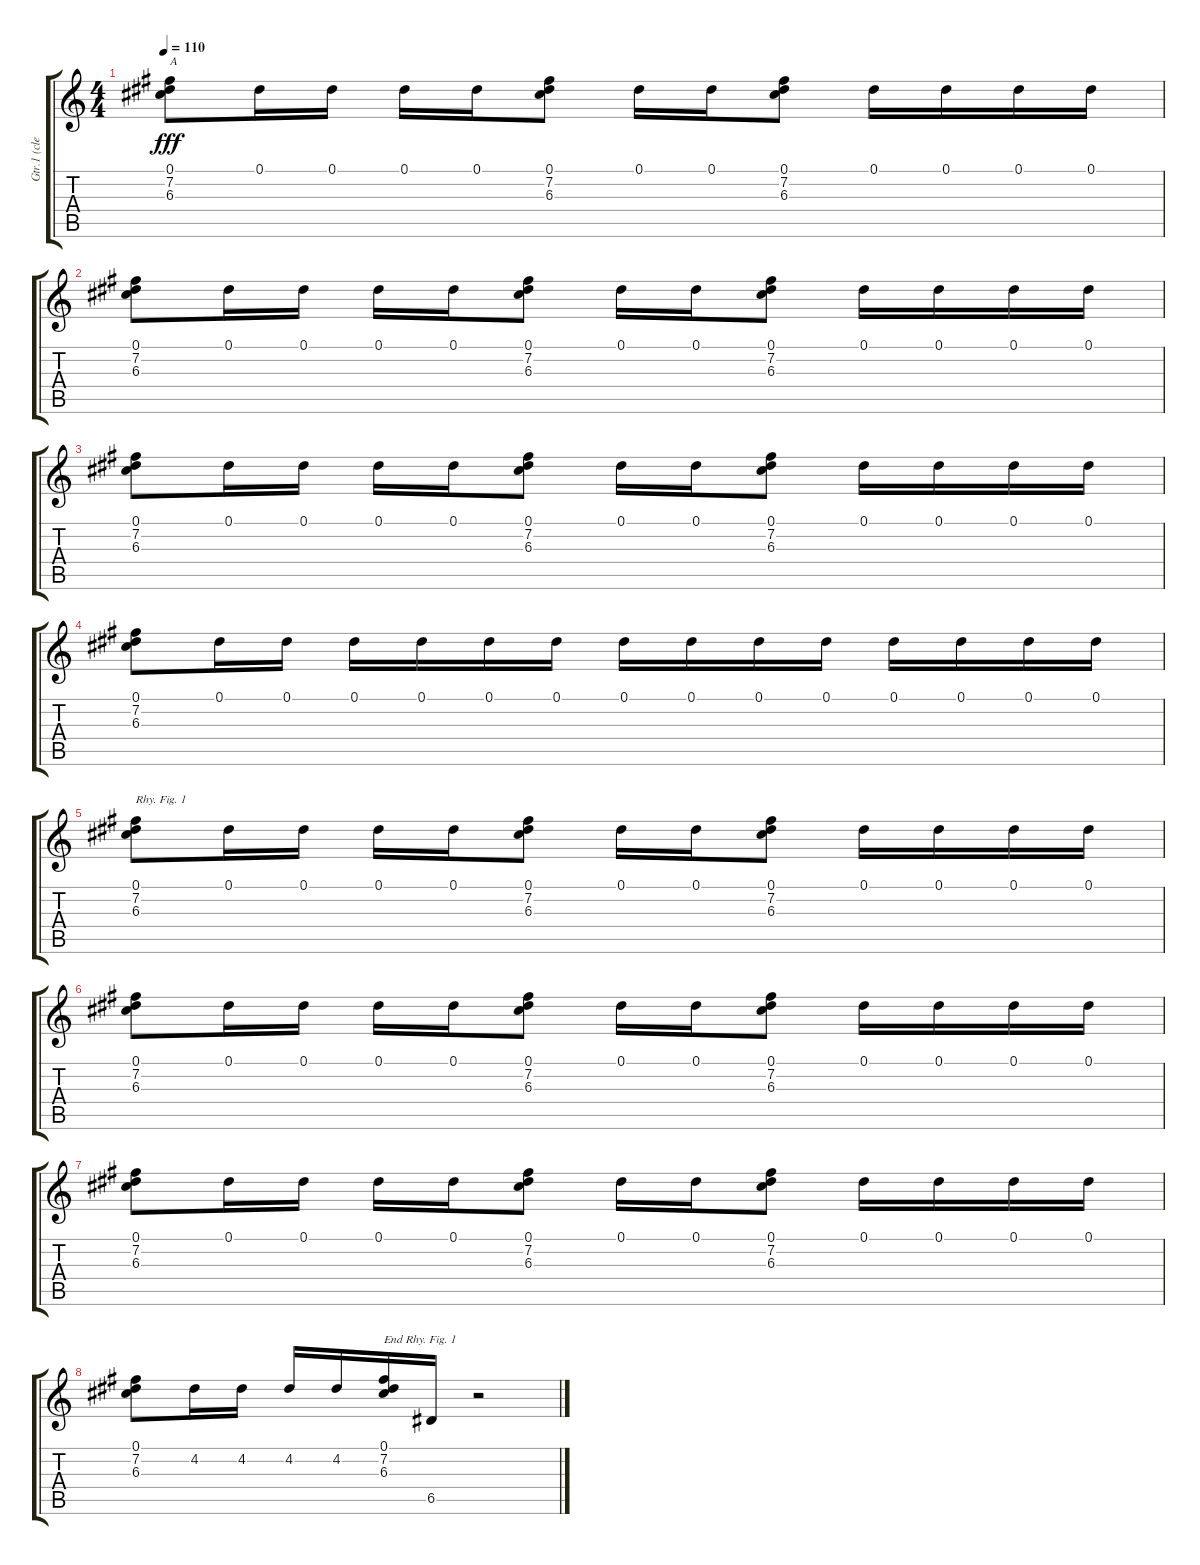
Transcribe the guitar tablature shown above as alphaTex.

\track ("Gtr.1 (clean)" "Gtr.1 (cle") {instrument electricguitarclean}
\staff {score tabs}
\tuning (Eb4 B3 G3 D3 A2 E2) {hide}
\ts (4 4)
\tempo 110
\clef g2
\ks c
(0.1 7.2 6.3).8{txt "A" dy fff} 0.1.16 0.1.16 0.1.16 0.1.16 (0.1 7.2 6.3).8 0.1.16 0.1.16 (0.1 7.2 6.3).8 0.1.16 0.1.16 0.1.16 0.1.16 |
(0.1 7.2 6.3).8 0.1.16 0.1.16 0.1.16 0.1.16 (0.1 7.2 6.3).8 0.1.16 0.1.16 (0.1 7.2 6.3).8 0.1.16 0.1.16 0.1.16 0.1.16 |
(0.1 7.2 6.3).8 0.1.16 0.1.16 0.1.16 0.1.16 (0.1 7.2 6.3).8 0.1.16 0.1.16 (0.1 7.2 6.3).8 0.1.16 0.1.16 0.1.16 0.1.16 |
(0.1 7.2 6.3).8 0.1.16 0.1.16 0.1.16 0.1.16 0.1.16 0.1.16 0.1.16 0.1.16 0.1.16 0.1.16 0.1.16 0.1.16 0.1.16 0.1.16 |
(0.1 7.2 6.3).8{txt "Rhy. Fig. 1"} 0.1.16 0.1.16 0.1.16 0.1.16 (0.1 7.2 6.3).8 0.1.16 0.1.16 (0.1 7.2 6.3).8 0.1.16 0.1.16 0.1.16 0.1.16 |
(0.1 7.2 6.3).8 0.1.16 0.1.16 0.1.16 0.1.16 (0.1 7.2 6.3).8 0.1.16 0.1.16 (0.1 7.2 6.3).8 0.1.16 0.1.16 0.1.16 0.1.16 |
(0.1 7.2 6.3).8 0.1.16 0.1.16 0.1.16 0.1.16 (0.1 7.2 6.3).8 0.1.16 0.1.16 (0.1 7.2 6.3).8 0.1.16 0.1.16 0.1.16 0.1.16 |
(0.1 7.2 6.3).8 4.2.16 4.2.16 4.2.16 4.2.16 (0.1 7.2 6.3).16{txt "End Rhy. Fig. 1"} 6.5.16 r.2
